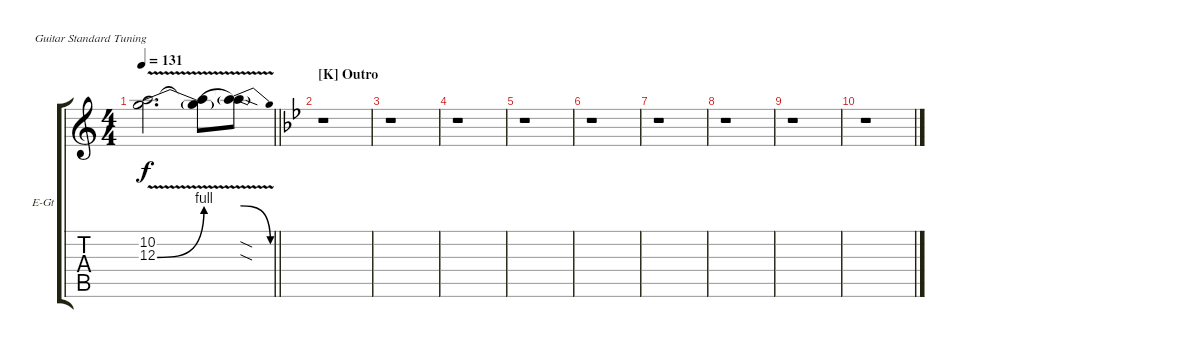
\bracketExtendMode groupsimilarinstruments
\firstSystemTrackNameOrientation horizontal
\otherSystemsTrackNameOrientation horizontal
\track ("Lead Guitar 2" "E-Gt") {instrument distortionguitar}
\staff {score tabs}
\tuning (E4 B3 G3 D3 A2 E2)
\ts (4 4)
\tempo 131
\clef g2
\scale
0.259414
\barLineRight lightlight
\ks aminor
(10.2{v} 12.3{be (bend 0 0 15 4) v}).2{d dy f} (10.2{v t} 12.3{be (hold 0 0 60 0) v t}).8 (10.2{sod t} 12.3{be (release 0 4 7.199999999999999 0) sod t}).8 |
\section ("K" "Outro")
\scale
0.481172
\ks gminor
r.1 |
\scale
0.333333 r.1 |
\scale
0.333333 r.1 |
\scale
0.333333 r.1 |
\scale
0.333333 r.1 |
\scale
0.333333 r.1 |
\scale
0.333333 r.1 |
r.1 |
r.1
